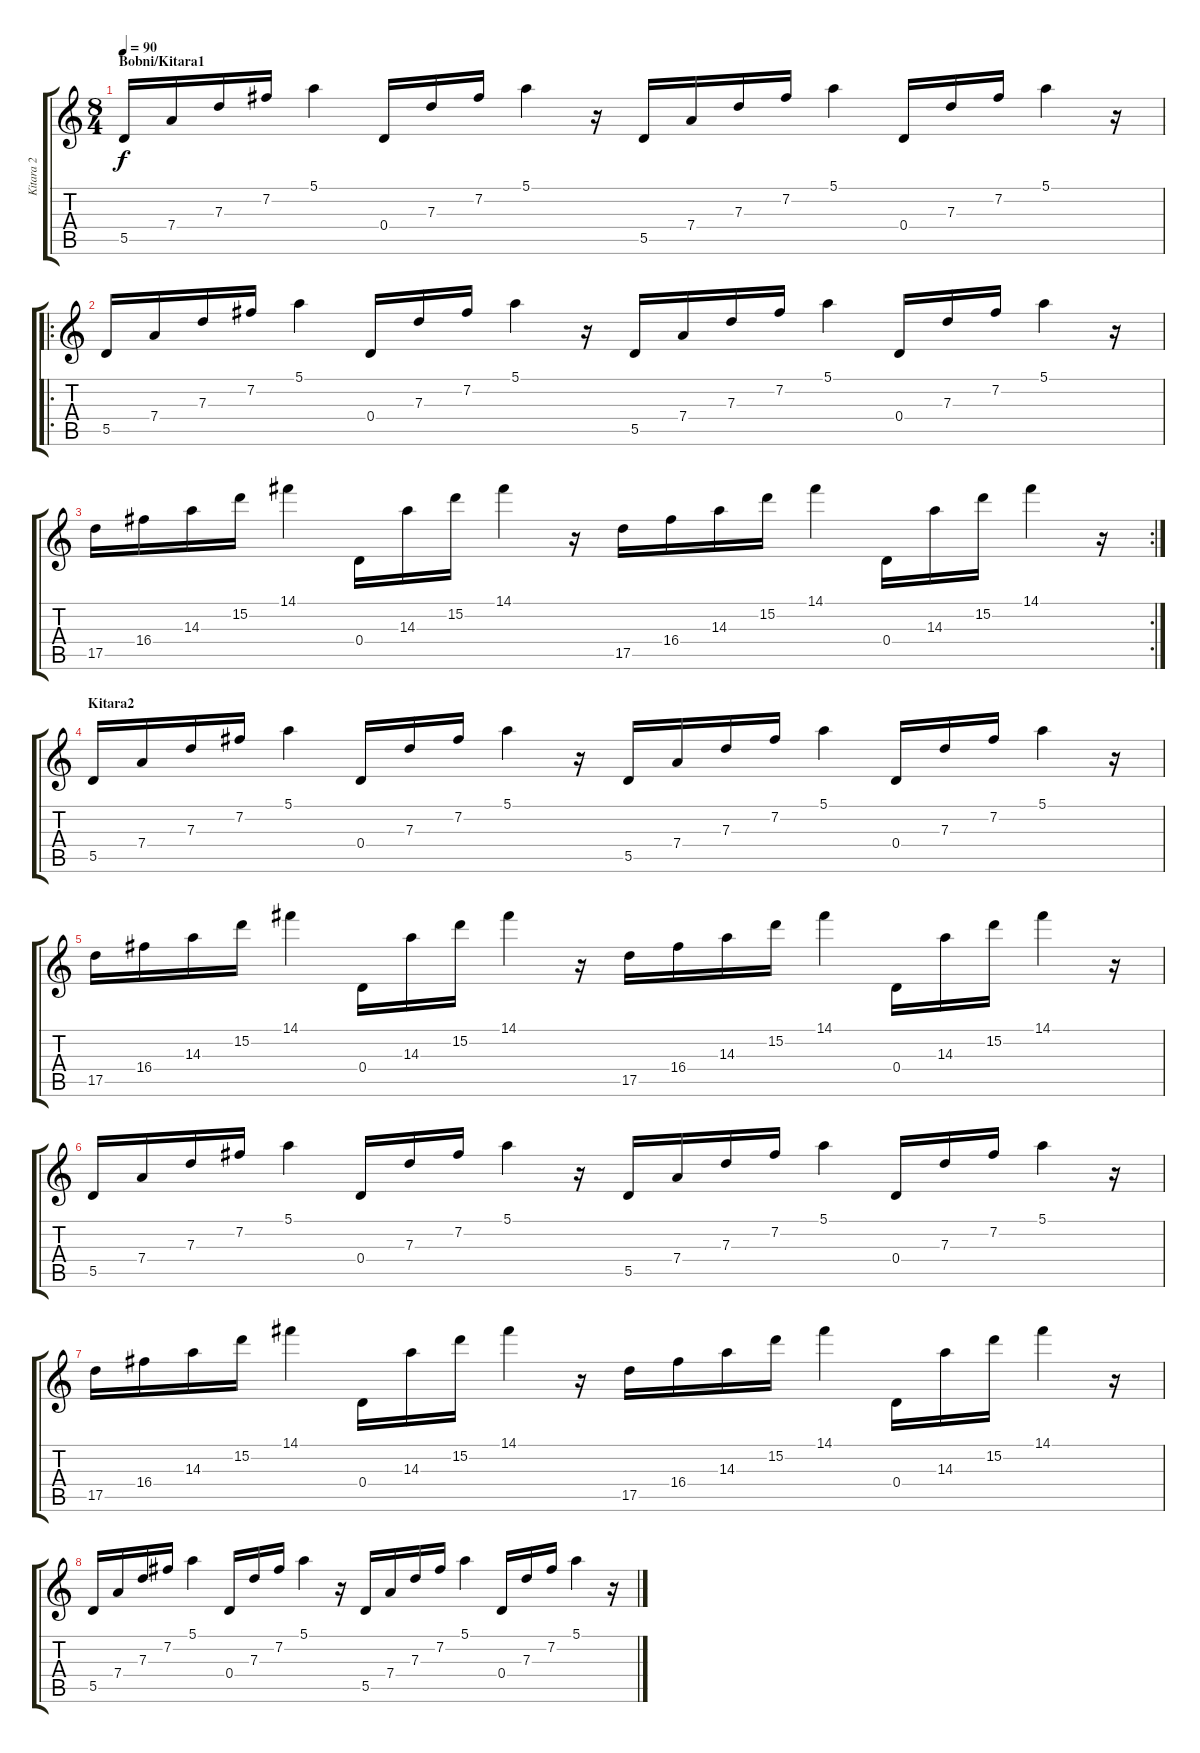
\track ("Kitara 2" "Kitara 2") {instrument acousticguitarnylon}
\staff {score tabs}
\tuning (E4 B3 G3 D3 A2 E2) {hide}
\ts (8 4)
\section ("" "Bobni/Kitara1")
\tempo 90
\clef g2
\ks c
5.5.16{dy f instrument acousticguitarnylon} 7.4.16 7.3.16 7.2.16 5.1.4 0.4.16 7.3.16 7.2.16 5.1.4 r.16 5.5.16 7.4.16 7.3.16 7.2.16 5.1.4 0.4.16 7.3.16 7.2.16 5.1.4 r.16 |
\ro
5.5.16 7.4.16 7.3.16 7.2.16 5.1.4 0.4.16 7.3.16 7.2.16 5.1.4 r.16 5.5.16 7.4.16 7.3.16 7.2.16 5.1.4 0.4.16 7.3.16 7.2.16 5.1.4 r.16 |
\rc 2
17.5.16 16.4.16 14.3.16 15.2.16 14.1.4 0.4.16 14.3.16 15.2.16 14.1.4 r.16 17.5.16 16.4.16 14.3.16 15.2.16 14.1.4 0.4.16 14.3.16 15.2.16 14.1.4 r.16 |
\section ("" "Kitara2")
5.5.16 7.4.16 7.3.16 7.2.16 5.1.4 0.4.16 7.3.16 7.2.16 5.1.4 r.16 5.5.16 7.4.16 7.3.16 7.2.16 5.1.4 0.4.16 7.3.16 7.2.16 5.1.4 r.16 |
17.5.16 16.4.16 14.3.16 15.2.16 14.1.4 0.4.16 14.3.16 15.2.16 14.1.4 r.16 17.5.16 16.4.16 14.3.16 15.2.16 14.1.4 0.4.16 14.3.16 15.2.16 14.1.4 r.16 |
5.5.16 7.4.16 7.3.16 7.2.16 5.1.4 0.4.16 7.3.16 7.2.16 5.1.4 r.16 5.5.16 7.4.16 7.3.16 7.2.16 5.1.4 0.4.16 7.3.16 7.2.16 5.1.4 r.16 |
17.5.16 16.4.16 14.3.16 15.2.16 14.1.4 0.4.16 14.3.16 15.2.16 14.1.4 r.16 17.5.16 16.4.16 14.3.16 15.2.16 14.1.4 0.4.16 14.3.16 15.2.16 14.1.4 r.16 |
5.5.16 7.4.16 7.3.16 7.2.16 5.1.4 0.4.16 7.3.16 7.2.16 5.1.4 r.16 5.5.16 7.4.16 7.3.16 7.2.16 5.1.4 0.4.16 7.3.16 7.2.16 5.1.4 r.16
